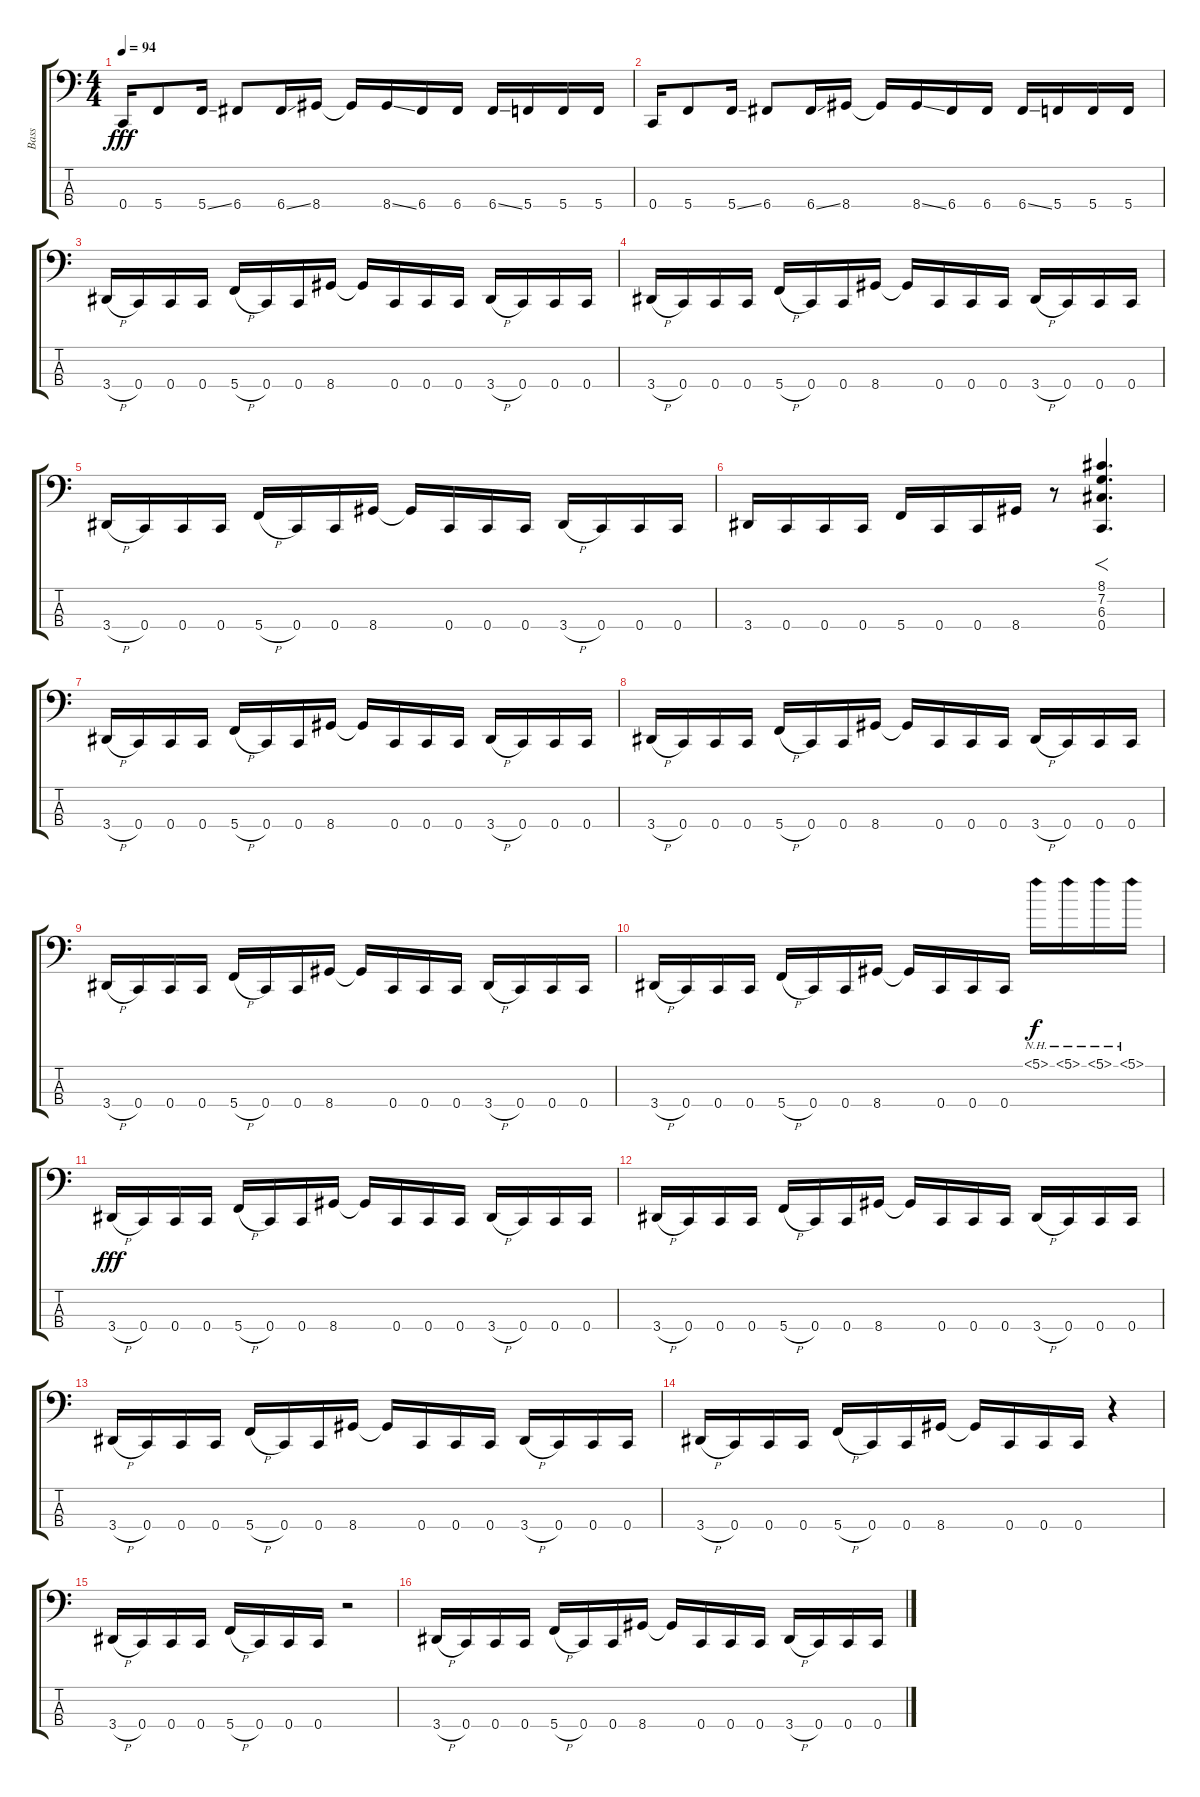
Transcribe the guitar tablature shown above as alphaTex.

\track ("Bass" "Bass") {instrument slapbass1}
\staff {score tabs}
\tuning (F2 C2 G1 C1) {hide}
\ts (4 4)
\tempo 94
\clef f4
\ks c
0.4.16{dy fff} 5.4.8 5.4{ss}.16 6.4.8 6.4{ss}.16 8.4.16 8.4{t}.16 8.4{ss}.16 6.4.16 6.4.16 6.4{ss}.16 5.4.16 5.4.16 5.4.16 |
0.4.16 5.4.8 5.4{ss}.16 6.4.8 6.4{ss}.16 8.4.16 8.4{t}.16 8.4{ss}.16 6.4.16 6.4.16 6.4{ss}.16 5.4.16 5.4.16 5.4.16 |
3.4{h}.16 0.4.16 0.4.16 0.4.16 5.4{h}.16 0.4.16 0.4.16 8.4.16 8.4{t}.16 0.4.16 0.4.16 0.4.16 3.4{h}.16 0.4.16 0.4.16 0.4.16 |
3.4{h}.16 0.4.16 0.4.16 0.4.16 5.4{h}.16 0.4.16 0.4.16 8.4.16 8.4{t}.16 0.4.16 0.4.16 0.4.16 3.4{h}.16 0.4.16 0.4.16 0.4.16 |
3.4{h}.16 0.4.16 0.4.16 0.4.16 5.4{h}.16 0.4.16 0.4.16 8.4.16 8.4{t}.16 0.4.16 0.4.16 0.4.16 3.4{h}.16 0.4.16 0.4.16 0.4.16 |
3.4.16 0.4.16 0.4.16 0.4.16 5.4.16 0.4.16 0.4.16 8.4.16 r.8 (8.1 7.2 6.3 0.4).4{f d} |
3.4{h}.16 0.4.16 0.4.16 0.4.16 5.4{h}.16 0.4.16 0.4.16 8.4.16 8.4{t}.16 0.4.16 0.4.16 0.4.16 3.4{h}.16 0.4.16 0.4.16 0.4.16 |
3.4{h}.16 0.4.16 0.4.16 0.4.16 5.4{h}.16 0.4.16 0.4.16 8.4.16 8.4{t}.16 0.4.16 0.4.16 0.4.16 3.4{h}.16 0.4.16 0.4.16 0.4.16 |
3.4{h}.16 0.4.16 0.4.16 0.4.16 5.4{h}.16 0.4.16 0.4.16 8.4.16 8.4{t}.16 0.4.16 0.4.16 0.4.16 3.4{h}.16 0.4.16 0.4.16 0.4.16 |
3.4{h}.16 0.4.16 0.4.16 0.4.16 5.4{h}.16 0.4.16 0.4.16 8.4.16 8.4{t}.16 0.4.16 0.4.16 0.4.16 5.1{nh}.16{dy f} 5.1{nh}.16 5.1{nh}.16 5.1{nh}.16 |
3.4{h}.16{dy fff} 0.4.16 0.4.16 0.4.16 5.4{h}.16 0.4.16 0.4.16 8.4.16 8.4{t}.16 0.4.16 0.4.16 0.4.16 3.4{h}.16 0.4.16 0.4.16 0.4.16 |
3.4{h}.16 0.4.16 0.4.16 0.4.16 5.4{h}.16 0.4.16 0.4.16 8.4.16 8.4{t}.16 0.4.16 0.4.16 0.4.16 3.4{h}.16 0.4.16 0.4.16 0.4.16 |
3.4{h}.16 0.4.16 0.4.16 0.4.16 5.4{h}.16 0.4.16 0.4.16 8.4.16 8.4{t}.16 0.4.16 0.4.16 0.4.16 3.4{h}.16 0.4.16 0.4.16 0.4.16 |
3.4{h}.16 0.4.16 0.4.16 0.4.16 5.4{h}.16 0.4.16 0.4.16 8.4.16 8.4{t}.16 0.4.16 0.4.16 0.4.16 r.4 |
3.4{h}.16 0.4.16 0.4.16 0.4.16 5.4{h}.16 0.4.16 0.4.16 0.4.16 r.2 |
3.4{h}.16 0.4.16 0.4.16 0.4.16 5.4{h}.16 0.4.16 0.4.16 8.4.16 8.4{t}.16 0.4.16 0.4.16 0.4.16 3.4{h}.16 0.4.16 0.4.16 0.4.16
